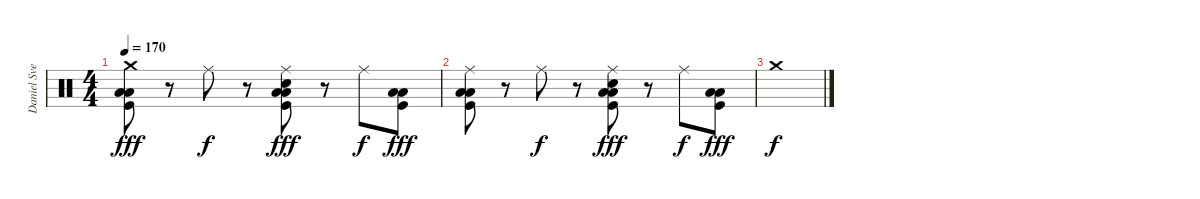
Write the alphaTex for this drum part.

\track ("Daniel Svensson" "Daniel Sve") {instrument percussion}
\staff {score}
\articulation defaults
\ts (4 4)
\tempo 170
\clef neutral
\ks c
("Crash medium (hit)" "Low Tom (hit)" "Low Floor Tom (hit)" "Kick (hit)").8{dy fff} r.8 "Ride (middle)".8{dy f} r.8 ("Ride (middle)" "Snare (hit) 2" "Low Tom (hit)" "Low Floor Tom (hit)" "Kick (hit)").8{dy fff} r.8 "Ride (middle)".8{dy f} ("Low Tom (hit)" "Low Floor Tom (hit)" "Kick (hit)").8{dy fff} |
("Ride (middle)" "Low Tom (hit)" "Low Floor Tom (hit)" "Kick (hit)").8 r.8 "Ride (middle)".8{dy f} r.8 ("Ride (middle)" "Snare (hit) 2" "Low Tom (hit)" "Low Floor Tom (hit)" "Kick (hit)").8{dy fff} r.8 "Ride (middle)".8{dy f} ("Low Tom (hit)" "Low Floor Tom (hit)" "Kick (hit)").8{dy fff} |
"Crash medium (hit)".1{dy f}
